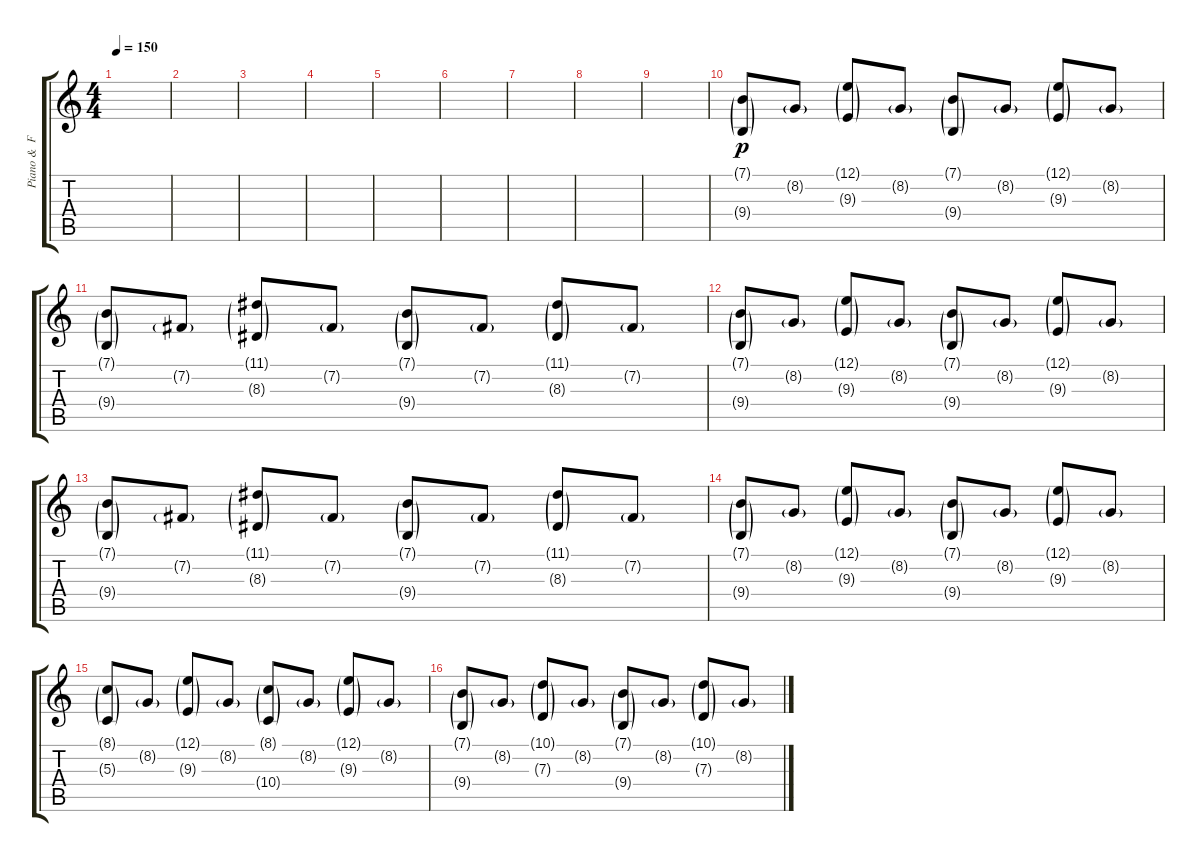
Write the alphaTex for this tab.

\track ("Piano &  FX" "Piano &  F") {instrument electricgrandpiano}
\staff {score tabs}
\tuning (E4 B3 G3 D3 A2 D2) {hide}
\ts (4 4)
\tempo 150
\clef g2
\ks c
|
|
|
|
|
|
|
|
|
(7.1{g} 9.4{g}).8{dy p instrument choiraahs} 8.2{g}.8 (12.1{g} 9.3{g}).8 8.2{g}.8 (7.1{g} 9.4{g}).8 8.2{g}.8 (12.1{g} 9.3{g}).8 8.2{g}.8 |
(7.1{g} 9.4{g}).8 7.2{g}.8 (11.1{g} 8.3{g}).8 7.2{g}.8 (7.1{g} 9.4{g}).8 7.2{g}.8 (11.1{g} 8.3{g}).8 7.2{g}.8 |
(7.1{g} 9.4{g}).8 8.2{g}.8 (12.1{g} 9.3{g}).8 8.2{g}.8 (7.1{g} 9.4{g}).8 8.2{g}.8 (12.1{g} 9.3{g}).8 8.2{g}.8 |
(7.1{g} 9.4{g}).8 7.2{g}.8 (11.1{g} 8.3{g}).8 7.2{g}.8 (7.1{g} 9.4{g}).8 7.2{g}.8 (11.1{g} 8.3{g}).8 7.2{g}.8 |
(7.1{g} 9.4{g}).8 8.2{g}.8 (12.1{g} 9.3{g}).8 8.2{g}.8 (7.1{g} 9.4{g}).8 8.2{g}.8 (12.1{g} 9.3{g}).8 8.2{g}.8 |
(8.1{g} 5.3{g}).8 8.2{g}.8 (12.1{g} 9.3{g}).8 8.2{g}.8 (8.1{g} 10.4{g}).8 8.2{g}.8 (12.1{g} 9.3{g}).8 8.2{g}.8 |
(7.1{g} 9.4{g}).8 8.2{g}.8 (10.1{g} 7.3{g}).8 8.2{g}.8 (7.1{g} 9.4{g}).8 8.2{g}.8 (10.1{g} 7.3{g}).8 8.2{g}.8
